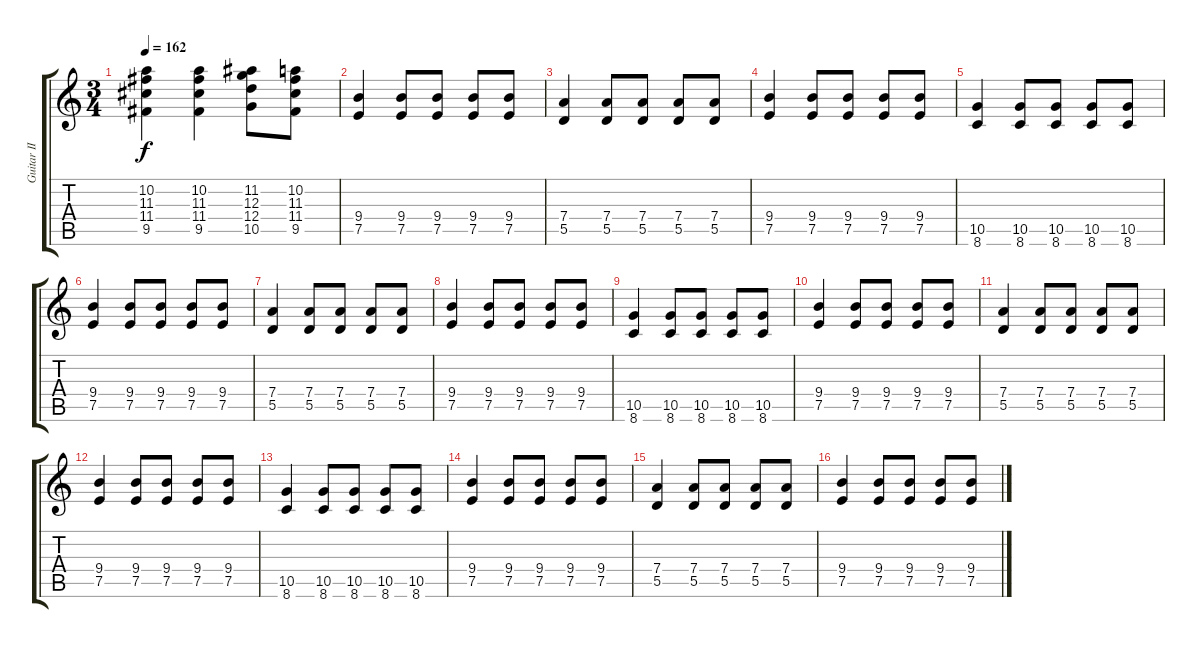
\track ("Guitar II" "Guitar II") {instrument distortionguitar}
\staff {score tabs}
\tuning (E4 B3 G3 D3 A2 E2) {hide}
\ts (3 4)
\tempo 162
\clef g2
\ks c
(10.2 11.3 11.4 9.5).4{dy f} (10.2 11.3 11.4 9.5).4 (11.2 12.3 12.4 10.5).8 (10.2 11.3 11.4 9.5).8 |
(9.4 7.5).4 (9.4 7.5).8 (9.4 7.5).8 (9.4 7.5).8 (9.4 7.5).8 |
(7.4 5.5).4 (7.4 5.5).8 (7.4 5.5).8 (7.4 5.5).8 (7.4 5.5).8 |
(9.4 7.5).4 (9.4 7.5).8 (9.4 7.5).8 (9.4 7.5).8 (9.4 7.5).8 |
(10.5 8.6).4 (10.5 8.6).8 (10.5 8.6).8 (10.5 8.6).8 (10.5 8.6).8 |
(9.4 7.5).4 (9.4 7.5).8 (9.4 7.5).8 (9.4 7.5).8 (9.4 7.5).8 |
(7.4 5.5).4 (7.4 5.5).8 (7.4 5.5).8 (7.4 5.5).8 (7.4 5.5).8 |
(9.4 7.5).4 (9.4 7.5).8 (9.4 7.5).8 (9.4 7.5).8 (9.4 7.5).8 |
(10.5 8.6).4 (10.5 8.6).8 (10.5 8.6).8 (10.5 8.6).8 (10.5 8.6).8 |
(9.4 7.5).4 (9.4 7.5).8 (9.4 7.5).8 (9.4 7.5).8 (9.4 7.5).8 |
(7.4 5.5).4 (7.4 5.5).8 (7.4 5.5).8 (7.4 5.5).8 (7.4 5.5).8 |
(9.4 7.5).4 (9.4 7.5).8 (9.4 7.5).8 (9.4 7.5).8 (9.4 7.5).8 |
(10.5 8.6).4 (10.5 8.6).8 (10.5 8.6).8 (10.5 8.6).8 (10.5 8.6).8 |
(9.4 7.5).4 (9.4 7.5).8 (9.4 7.5).8 (9.4 7.5).8 (9.4 7.5).8 |
(7.4 5.5).4 (7.4 5.5).8 (7.4 5.5).8 (7.4 5.5).8 (7.4 5.5).8 |
(9.4 7.5).4 (9.4 7.5).8 (9.4 7.5).8 (9.4 7.5).8 (9.4 7.5).8
